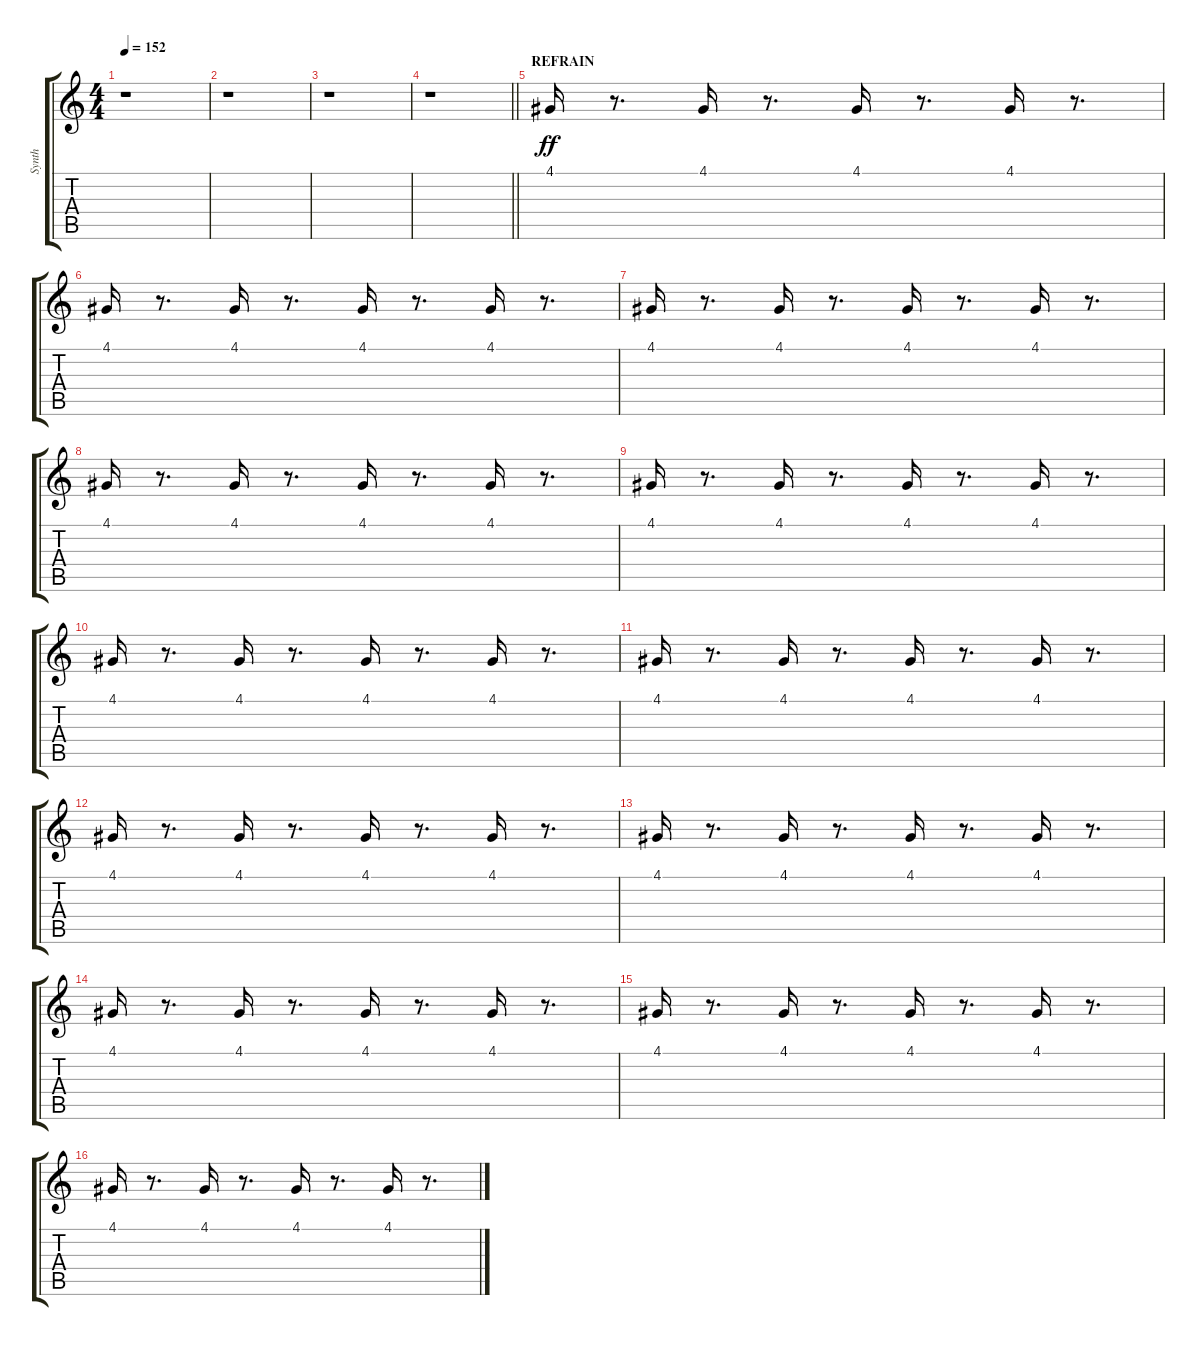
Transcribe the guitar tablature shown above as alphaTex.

\track ("Synth" "Synth") {instrument pad7halo}
\staff {score tabs}
\tuning (E4 B3 G3 D3 A2 E2) {hide}
\ts (4 4)
\tempo 152
\clef g2
\ks c
r.1{dy ff} |
r.1 |
r.1 |
\barLineRight lightlight
r.1 |
\section ("" "REFRAIN")
4.1.16 r.8{d} 4.1.16 r.8{d} 4.1.16 r.8{d} 4.1.16 r.8{d} |
4.1.16 r.8{d} 4.1.16 r.8{d} 4.1.16 r.8{d} 4.1.16 r.8{d} |
4.1.16 r.8{d} 4.1.16 r.8{d} 4.1.16 r.8{d} 4.1.16 r.8{d} |
4.1.16 r.8{d} 4.1.16 r.8{d} 4.1.16 r.8{d} 4.1.16 r.8{d} |
4.1.16 r.8{d} 4.1.16 r.8{d} 4.1.16 r.8{d} 4.1.16 r.8{d} |
4.1.16 r.8{d} 4.1.16 r.8{d} 4.1.16 r.8{d} 4.1.16 r.8{d} |
4.1.16 r.8{d} 4.1.16 r.8{d} 4.1.16 r.8{d} 4.1.16 r.8{d} |
4.1.16 r.8{d} 4.1.16 r.8{d} 4.1.16 r.8{d} 4.1.16 r.8{d} |
4.1.16 r.8{d} 4.1.16 r.8{d} 4.1.16 r.8{d} 4.1.16 r.8{d} |
4.1.16 r.8{d} 4.1.16 r.8{d} 4.1.16 r.8{d} 4.1.16 r.8{d} |
4.1.16 r.8{d} 4.1.16 r.8{d} 4.1.16 r.8{d} 4.1.16 r.8{d} |
4.1.16 r.8{d} 4.1.16 r.8{d} 4.1.16 r.8{d} 4.1.16 r.8{d}
